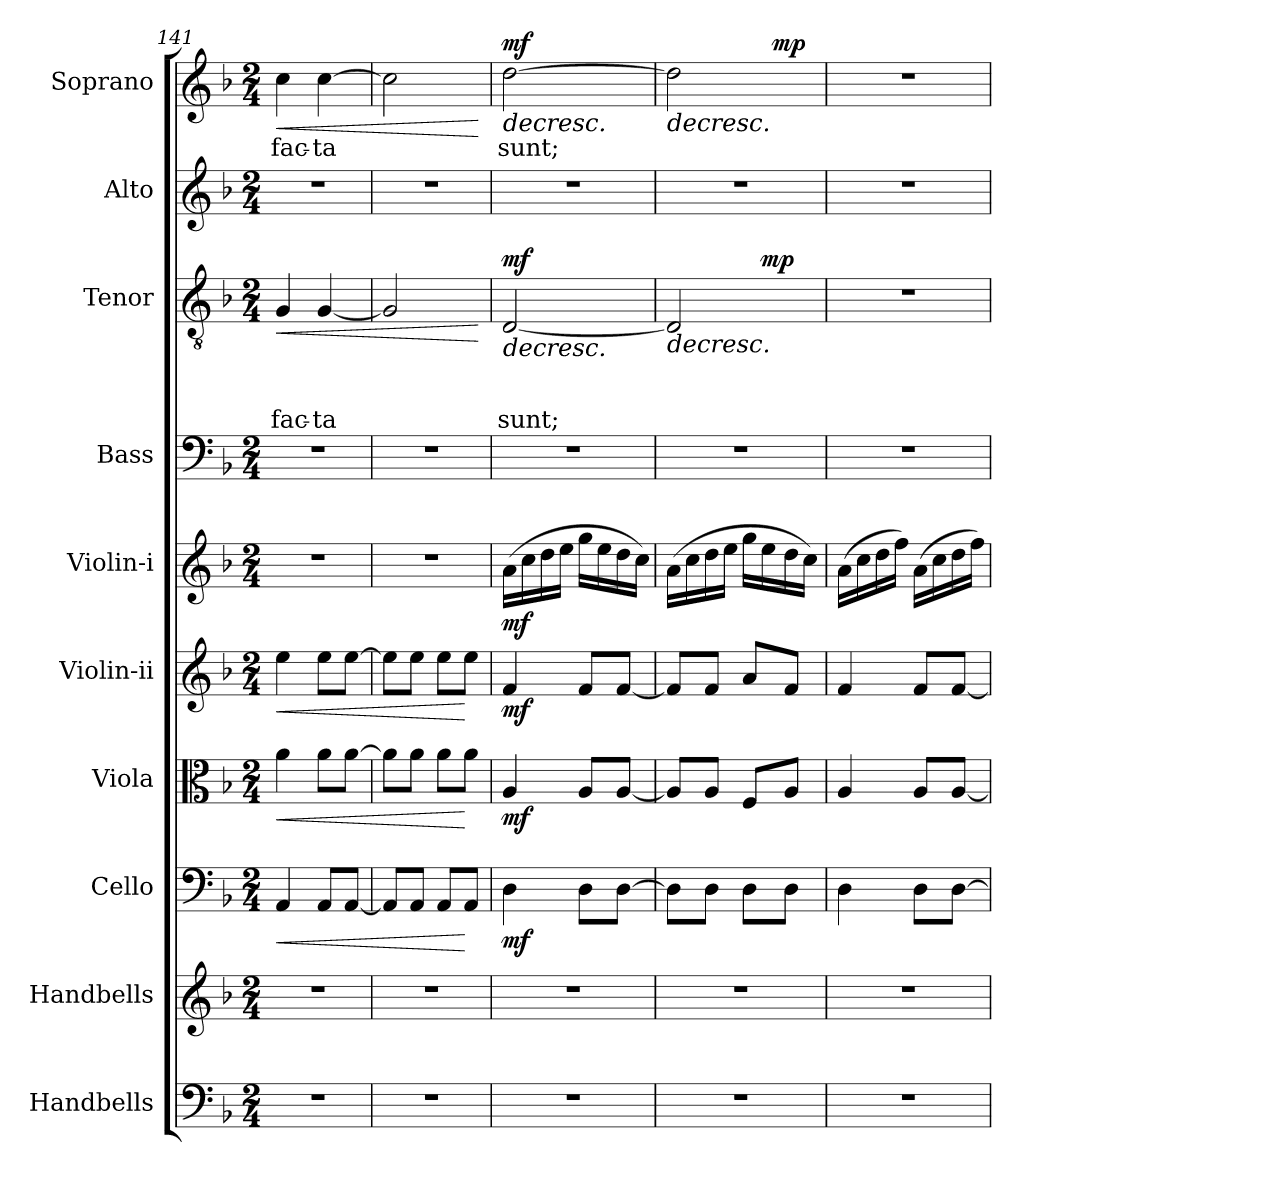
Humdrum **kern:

**kern	**kern	**kern	**dynam	**kern	**dynam	**kern	**dynam	**kern	**dynam	**kern	**kern	**text	**text	**text	**dynam	**kern	**kern	**text	**dynam
*part10	*part9	*part8	*part8	*part7	*part7	*part6	*part6	*part5	*part5	*part4	*part3	*part3	*part3	*part3	*part3	*part2	*part1	*part1	*part1
*staff10	*staff9	*staff8	*staff8	*staff7	*staff7	*staff6	*staff6	*staff5	*staff5	*staff4	*staff3	*staff3	*staff3	*staff3	*staff3	*staff2	*staff1	*staff1	*staff1
*I"Handbells	*I"Handbells	*I"Cello	*	*I"Viola	*	*I"Violin-ii	*	*I"Violin-i	*	*I"Bass	*I"Tenor	*	*	*	*	*I"Alto	*I"Soprano	*	*
*	*	*	*	*I'Vla.	*	*I'Vln.-ii	*	*I'Vln.-i	*	*I'B	*I'T	*	*	*	*	*I'A	*I'S	*	*
*clefF4	*clefG2	*clefF4	*	*clefC3	*	*clefG2	*	*clefG2	*	*clefF4	*clefGv2	*	*	*	*	*clefG2	*clefG2	*	*
*k[b-]	*k[b-]	*k[b-]	*	*k[b-]	*	*k[b-]	*	*k[b-]	*	*k[b-]	*k[b-]	*	*	*	*	*k[b-]	*k[b-]	*	*
*F:	*F:	*F:	*	*F:	*	*F:	*	*F:	*	*F:	*F:	*	*	*	*	*F:	*F:	*	*
*M2/4	*M2/4	*M2/4	*	*M2/4	*	*M2/4	*	*M2/4	*	*M2/4	*M2/4	*	*	*	*	*M2/4	*M2/4	*	*
=141	=141	=141	=141	=141	=141	=141	=141	=141	=141	=141	=141	=141	=141	=141	=141	=141	=141	=141	=141
!LO:N:vis=1	!LO:N:vis=1	!	!LO:HP:b	!	!LO:HP:b	!	!LO:HP:b	!LO:N:vis=1	!	!LO:N:vis=1	!	!	!	!LO:LY:b	!LO:HP:b	!LO:N:vis=1	!	!LO:LY:b	!LO:HP:b
2r	2r	4AA/	<	4a\	<	4ee\	<	2r	.	2r	4G/	.	.	fac-	<	2r	4cc\	fac-	<
!	!	!	!	!	!	!	!	!	!	!	!	!	!	!LO:LY:b	!	!	!	!LO:LY:b	!
.	.	8AA/L	.	8a\L	.	8ee\L	.	.	.	.	[<4G/	.	.	-ta	.	.	[>4cc\	-ta	.
.	.	[<8AA/J	.	[>8a\J	.	[>8ee\J	.	.	.	.	.	.	.	.	.	.	.	.	.
=142	=142	=142	=142	=142	=142	=142	=142	=142	=142	=142	=142	=142	=142	=142	=142	=142	=142	=142	=142
!LO:N:vis=1	!LO:N:vis=1	!	!	!	!	!	!	!LO:N:vis=1	!	!LO:N:vis=1	!	!	!	!	!	!LO:N:vis=1	!	!	!
2r	2r	8AA/L]	.	8a\L]	.	8ee\L]	.	2r	.	2r	2G/]	.	.	.	.	2r	2cc\]	.	.
.	.	8AA/J	.	8a\J	.	8ee\J	.	.	.	.	.	.	.	.	.	.	.	.	.
.	.	8AA/L	.	8a\L	.	8ee\L	.	.	.	.	.	.	.	.	.	.	.	.	.
.	.	8AA/J	[	8a\J	[	8ee\J	[	.	.	.	.	.	.	.	.	.	.	.	.
.	.	.	.	.	.	.	.	.	.	.	.	.	.	.	[	.	.	.	[
=143	=143	=143	=143	=143	=143	=143	=143	=143	=143	=143	=143	=143	=143	=143	=143	=143	=143	=143	=143
!LO:N:vis=1	!LO:N:vis=1	!	!LO:DY:b	!	!LO:DY:b	!	!LO:DY:b	!	!LO:DY:b	!LO:N:vis=1	!	!	!	!LO:LY:b	!LO:HP:b	!LO:N:vis=1	!	!LO:LY:b	!LO:HP:b
!	!	!	!	!	!	!	!	!	!	!	!	!	!	!	!LO:DY:n=1:a	!	!	!	!LO:DY:n=1:a
2r	2r	4D\	mf	4A/	mf	4f/	mf	(>16a\LL	mf	2r	[<2D/	.	.	sunt;	> mf	2r	[>2dd\	sunt;	> mf
.	.	.	.	.	.	.	.	16cc\	.	.	.	.	.	.	.	.	.	.	.
.	.	.	.	.	.	.	.	16dd\	.	.	.	.	.	.	.	.	.	.	.
.	.	.	.	.	.	.	.	16ee\JJ	.	.	.	.	.	.	.	.	.	.	.
.	.	8D\L	.	8A/L	.	8f/L	.	16gg\LL	.	.	.	.	.	.	.	.	.	.	.
.	.	.	.	.	.	.	.	16ee\	.	.	.	.	.	.	.	.	.	.	.
.	.	[>8D\J	.	[<8A/J	.	[<8f/J	.	16dd\	.	.	.	.	.	.	.	.	.	.	.
.	.	.	.	.	.	.	.	16cc\JJ)	.	.	.	.	.	.	.	.	.	.	.
!!LO:PB:g=z
=144	=144	=144	=144	=144	=144	=144	=144	=144	=144	=144	=144	=144	=144	=144	=144	=144	=144	=144	=144
!LO:N:vis=1	!LO:N:vis=1	!	!	!	!	!	!	!	!	!LO:N:vis=1	!	!	!	!	!LO:HP:b	!LO:N:vis=1	!	!	!LO:HP:b
*	*	*	*	*	*	*	*	*	*	*	*^	*	*	*	*	*	*^	*	*
2r	2r	8D\L]	.	8A/L]	.	8f/L]	.	(>16a\LL	.	2r	2D/]	4ryy	.	.	.	>	2r	2dd\]	4ryy	.	>
.	.	.	.	.	.	.	.	16cc\	.	.	.	.	.	.	.	.	.	.	.	.	.
.	.	8D\J	.	8A/J	.	8f/J	.	16dd\	.	.	.	.	.	.	.	.	.	.	.	.	.
.	.	.	.	.	.	.	.	16ee\JJ	.	.	.	.	.	.	.	.	.	.	.	.	.
.	.	8D\L	.	8F/L	.	8a/L	.	16gg\LL	.	.	.	16ryy	.	.	.	.	.	.	16.ryy	.	.
!	!	!	!	!	!	!	!	!	!	!	!	!	!	!	!	!LO:DY:a	!	!	!	!	!
.	.	.	.	.	.	.	.	16ee\	.	.	.	8.ryy	.	.	.	mp	.	.	.	.	.
!	!	!	!	!	!	!	!	!	!	!	!	!	!	!	!	!	!	!	!	!	!LO:DY:a
.	.	.	.	.	.	.	.	.	.	.	.	.	.	.	.	.	.	.	8ryy	.	mp
.	.	8D\J	.	8A/J	.	8f/J	.	16dd\	.	.	.	.	.	.	.	.	.	.	.	.	.
.	.	.	.	.	.	.	.	16cc\JJ)	.	.	.	.	.	.	.	.	.	.	.	.	.
.	.	.	.	.	.	.	.	.	.	.	.	.	.	.	.	.	.	.	32ryy	.	.
.	.	.	.	.	.	.	.	.	.	.	.	.	.	.	.	]	.	.	.	.	]
=145	=145	=145	=145	=145	=145	=145	=145	=145	=145	=145	=145	=145	=145	=145	=145	=145	=145	=145	=145	=145	=145
!LO:N:vis=1	!LO:N:vis=1	!	!	!	!	!	!	!	!	!LO:N:vis=1	!LO:N:vis=1	!	!	!	!	!	!LO:N:vis=1	!LO:N:vis=1	!	!	!
*	*	*	*	*	*	*	*	*	*	*	*v	*v	*	*	*	*	*	*v	*v	*	*
2r	2r	4D\	.	4A/	.	4f/	.	(>16a\LL	.	2r	2r	.	.	.	.	2r	2r	.	.
.	.	.	.	.	.	.	.	16cc\	.	.	.	.	.	.	.	.	.	.	.
.	.	.	.	.	.	.	.	16dd\	.	.	.	.	.	.	.	.	.	.	.
.	.	.	.	.	.	.	.	16ff\JJ)	.	.	.	.	.	.	.	.	.	.	.
.	.	8D\L	.	8A/L	.	8f/L	.	(>16a\LL	.	.	.	.	.	.	.	.	.	.	.
.	.	.	.	.	.	.	.	16cc\	.	.	.	.	.	.	.	.	.	.	.
.	.	[>8D\J	.	[<8A/J	.	[<8f/J	.	16dd\	.	.	.	.	.	.	.	.	.	.	.
.	.	.	.	.	.	.	.	16ff\JJ)	.	.	.	.	.	.	.	.	.	.	.
.	.	.	.	.	.	.	.	.	.	.	.	.	.	.	]	.	.	.	]
=	=	=	=	=	=	=	=	=	=	=	=	=	=	=	=	=	=	=	=
*-	*-	*-	*-	*-	*-	*-	*-	*-	*-	*-	*-	*-	*-	*-	*-	*-	*-	*-	*-
